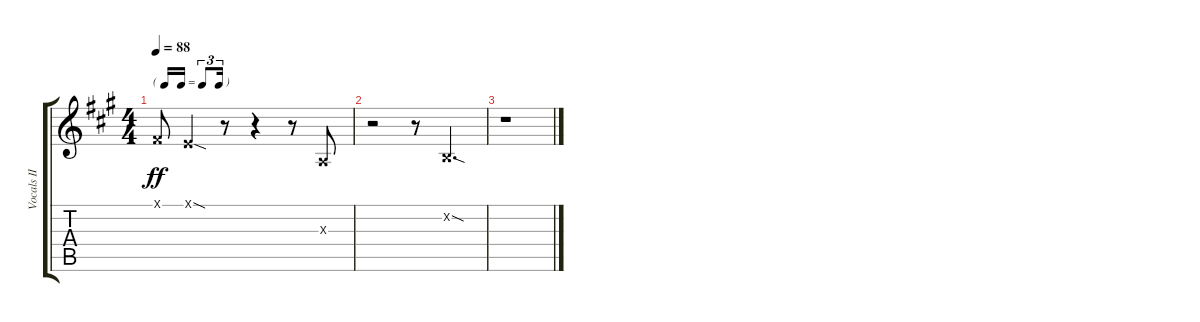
\track ("Vocals II" "Vocals II") {instrument voiceoohs}
\staff {score tabs}
\tuning (E4 B3 G3 D3 A2 E2) {hide}
\ts (4 4)
\tf triplet16th
\tempo 88
\clef g2
\ks a
2.1{x}.8{dy ff} 0.1{sod x}.4 r.8 r.4 r.8 2.3{x}.8 |
r.2 r.8 0.2{sod x}.4{d} |
r.1
